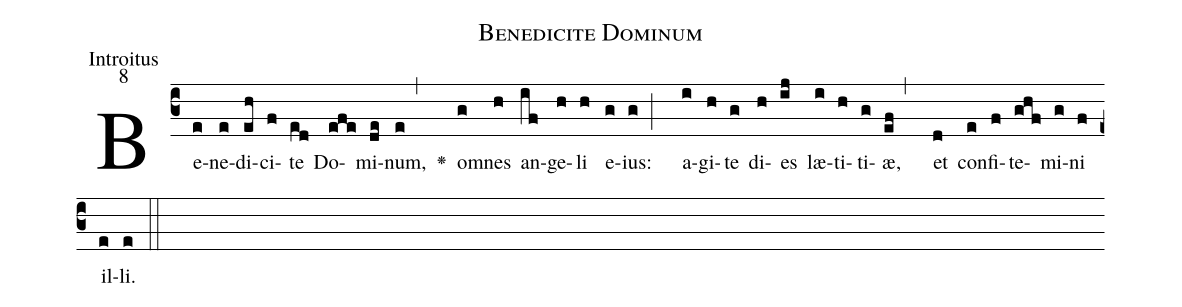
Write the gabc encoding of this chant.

name:Benedicite Dominum;
office-part:Introitus;
mode:8;
%%
(c3)Be(e)ne(e)di(eh)ci(f)te(ed) Do(efe)mi(de)num,(e,) <v>\greheightstar</v>() om(g)nes(h) an(if)ge(h)li(h) e(g)ius:(g;) a(i)gi(h)te(g) di(h)es(ij) læ(i)ti(h)ti(g)æ,(ef,) et(d) con(e)fi(f)te(ghf)mi(g)ni(f) il(e)li.(e::)
